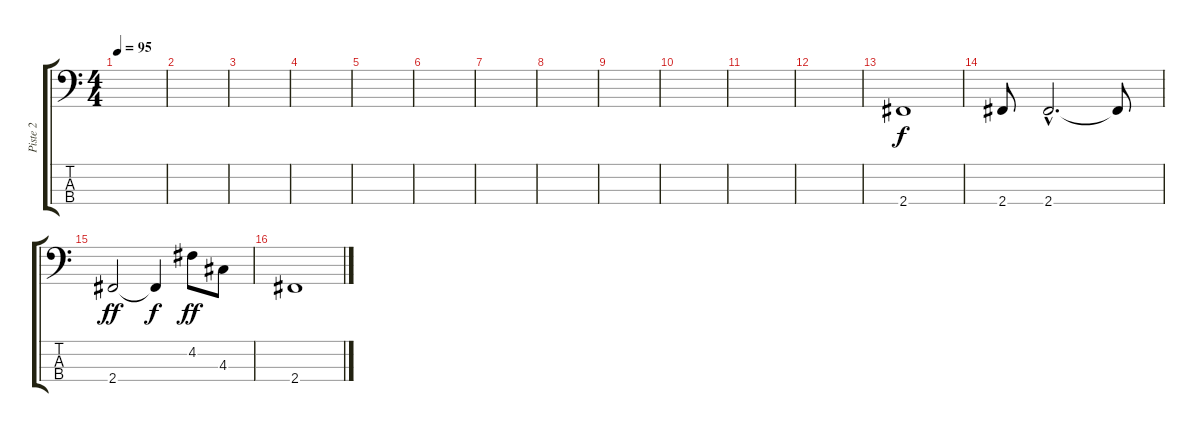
\track ("Piste 2" "Piste 2") {instrument electricbassfinger}
\staff {score tabs}
\tuning (G2 D2 A1 E1) {hide}
\ts (4 4)
\tempo 95
\clef f4
\ks c
|
|
|
|
|
|
|
|
|
|
|
|
2.4.1 |
2.4.8 2.4{hac}.2{d} 2.4{t}.8{dy f} |
2.4.2{dy ff} 2.4{t}.4{dy f} 4.2.8{dy ff} 4.3.8 |
2.4.1
